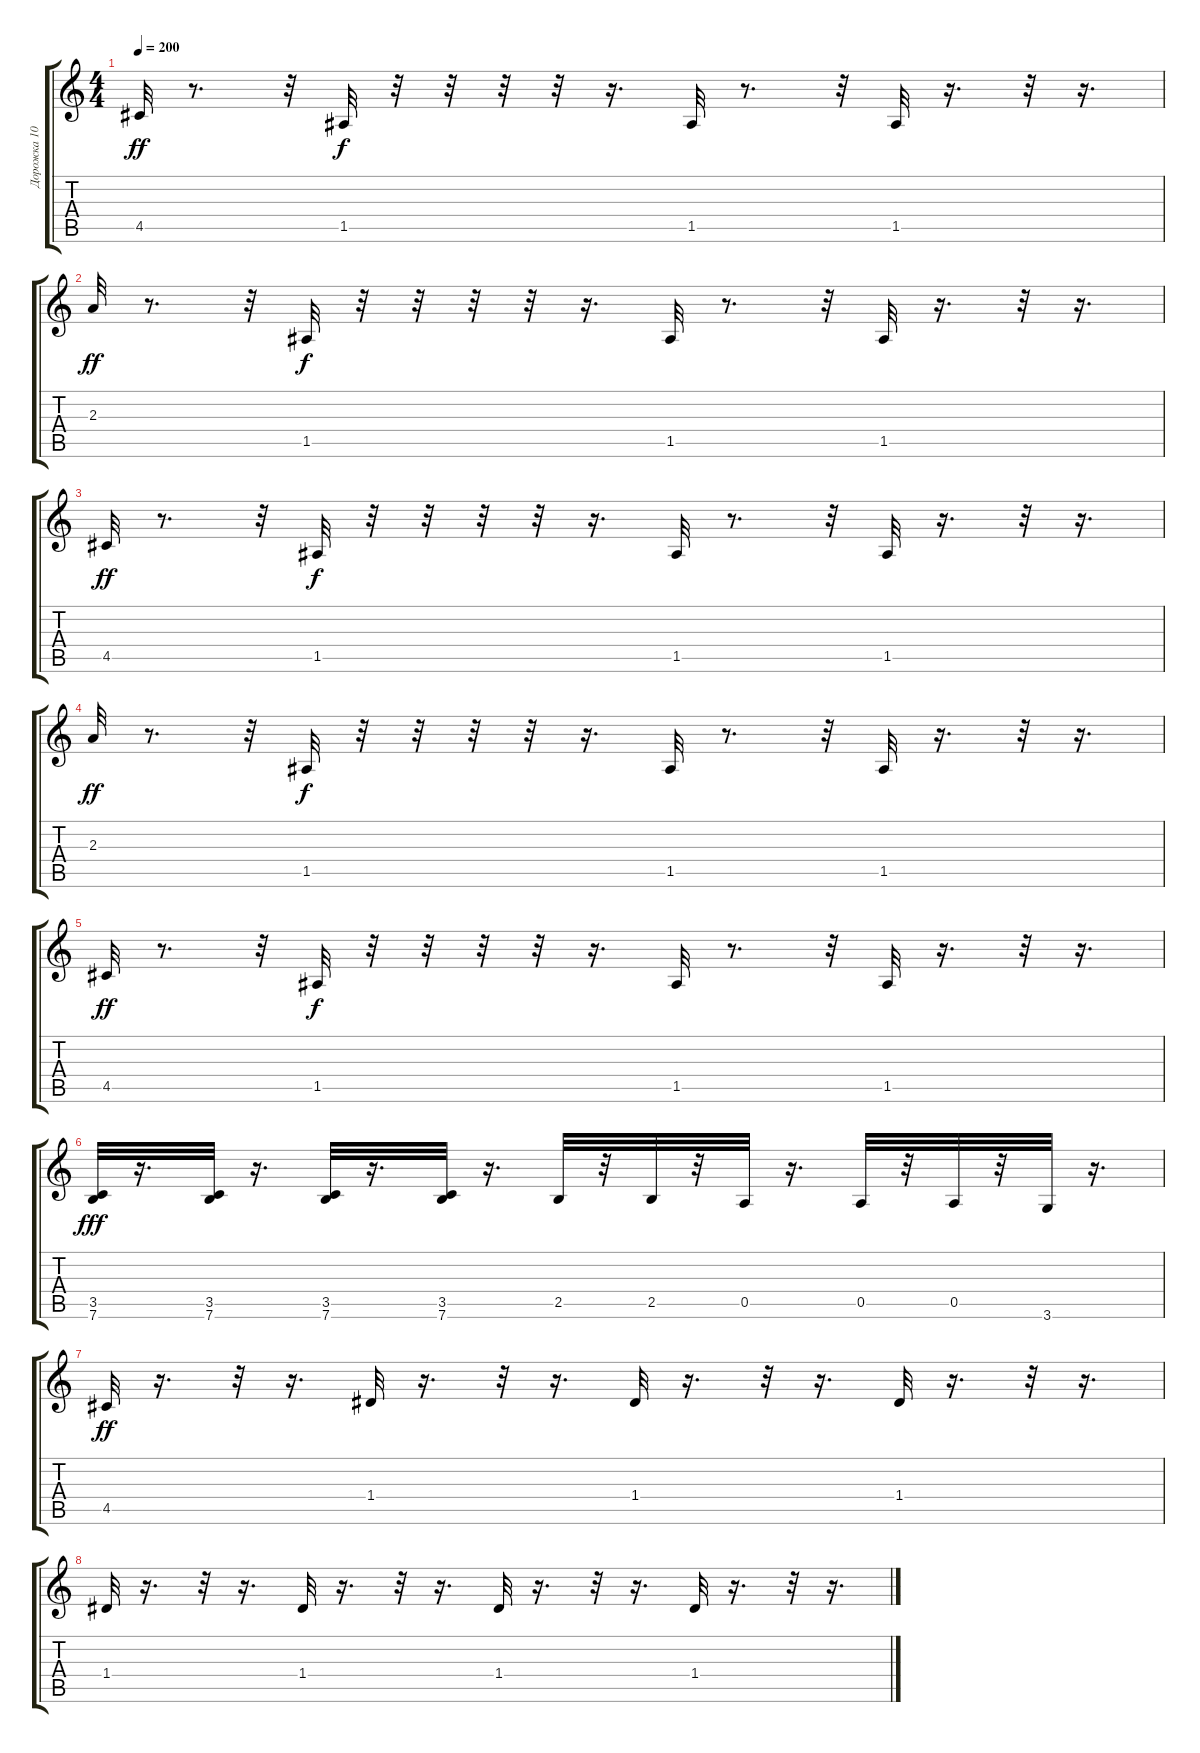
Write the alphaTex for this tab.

\track ("Дорожка 10" "Дорожка 10") {instrument acousticguitarnylon}
\staff {score tabs}
\tuning (E4 B3 G3 D3 A2 E2) {hide}
\ts (4 4)
\tempo 200
\clef g2
\ks c
4.5.32{dy ff} r.8{d} r.32 1.5.32{dy f} r.32 r.32 r.32 r.32 r.16{d} 1.5.32 r.8{d} r.32 1.5.32 r.16{d} r.32 r.16{d} |
2.3.32{dy ff} r.8{d} r.32 1.5.32{dy f} r.32 r.32 r.32 r.32 r.16{d} 1.5.32 r.8{d} r.32 1.5.32 r.16{d} r.32 r.16{d} |
4.5.32{dy ff} r.8{d} r.32 1.5.32{dy f} r.32 r.32 r.32 r.32 r.16{d} 1.5.32 r.8{d} r.32 1.5.32 r.16{d} r.32 r.16{d} |
2.3.32{dy ff} r.8{d} r.32 1.5.32{dy f} r.32 r.32 r.32 r.32 r.16{d} 1.5.32 r.8{d} r.32 1.5.32 r.16{d} r.32 r.16{d} |
4.5.32{dy ff} r.8{d} r.32 1.5.32{dy f} r.32 r.32 r.32 r.32 r.16{d} 1.5.32 r.8{d} r.32 1.5.32 r.16{d} r.32 r.16{d} |
(3.5 7.6).32{dy fff} r.16{d} (3.5 7.6).32 r.16{d} (3.5 7.6).32 r.16{d} (3.5 7.6).32 r.16{d} 2.5.32 r.32 2.5.32 r.32 0.5.32 r.16{d} 0.5.32 r.32 0.5.32 r.32 3.6.32 r.16{d} |
4.5.32{dy ff} r.16{d} r.32 r.16{d} 1.4.32 r.16{d} r.32 r.16{d} 1.4.32 r.16{d} r.32 r.16{d} 1.4.32 r.16{d} r.32 r.16{d} |
1.4.32 r.16{d} r.32 r.16{d} 1.4.32 r.16{d} r.32 r.16{d} 1.4.32 r.16{d} r.32 r.16{d} 1.4.32 r.16{d} r.32 r.16{d}
